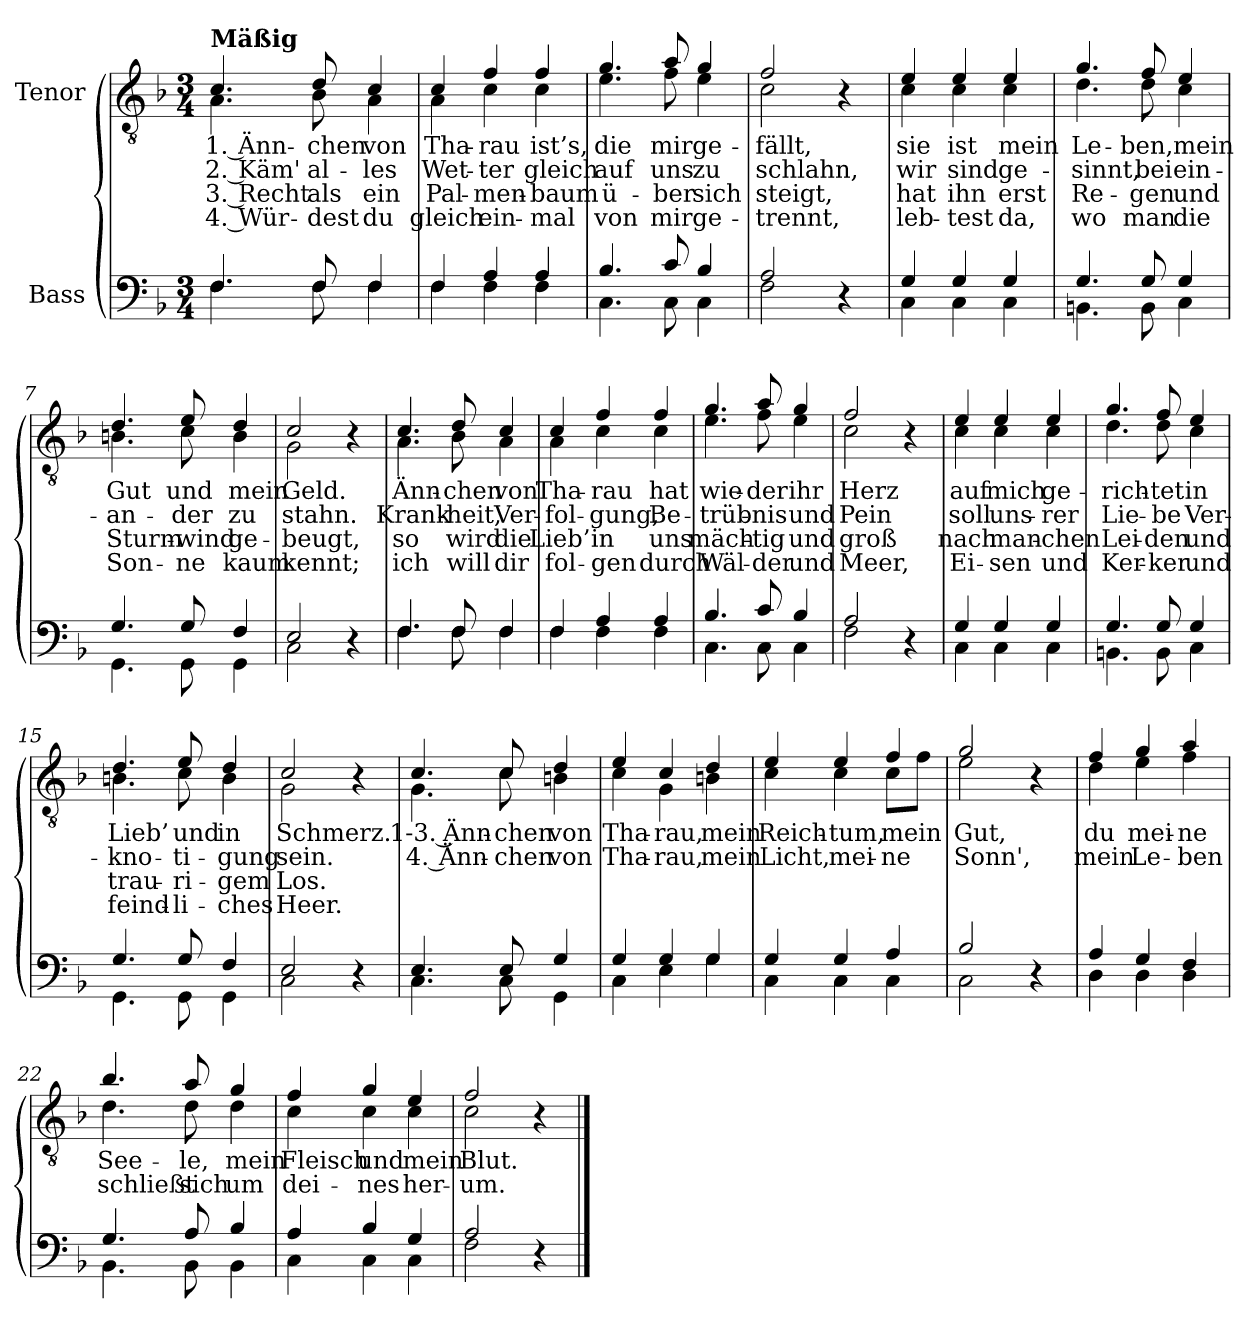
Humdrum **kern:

**kern	**kern	**text	**text	**text	**text
*part2	*part1	*part1	*part1	*part1	*part1
*staff2	*staff1	*staff1	*staff1	*staff1	*staff1
*I"Bass	*I"Tenor	*	*	*	*
*clefF4	*clefGv2	*	*	*	*
*k[b-]	*k[b-]	*	*	*	*
*M3/4	*M3/4	*	*	*	*
=1	=1	=1	=1	=1	=1
*^	*^	*	*	*	*
!	!	!LO:TX:a:B:t=Mäßig	!	!	!	!	!
4.F/	4.F\	4.c/	4.A\	1. Änn-	2. Käm'	3. Recht	4. Wür-
8F/	8F\	8d/	8B-\	-chen	al-	als	-dest
4F/	4F\	4c/	4A\	von	-les	ein	du
=2	=2	=2	=2	=2	=2	=2	=2
4F/	4F\	4c/	4A\	Tha-	Wet-	Pal-	gleich
4A/	4F\	4f/	4c\	-rau	-ter	-men-	ein-
4A/	4F\	4f/	4c\	ist’s,	gleich	-baum	-mal
=3	=3	=3	=3	=3	=3	=3	=3
4.B-/	4.C\	4.g/	4.e\	die	auf	ü-	von
8c/	8C\	8a/	8f\	mir	uns	-ber	mir
4B-/	4C\	4g/	4e\	ge-	zu	sich	ge-
=4	=4	=4	=4	=4	=4	=4	=4
2A/	2F\	2f/	2c\	-fällt,	schlahn,	steigt,	-trennt,
4r	4ryy	4r	4ryy	.	.	.	.
=5	=5	=5	=5	=5	=5	=5	=5
4G/	4C\	4e/	4c\	sie	wir	hat	leb-
4G/	4C\	4e/	4c\	ist	sind	ihn	-test
4G/	4C\	4e/	4c\	mein	ge-	erst	da,
!!LO:LB:g=z	!!
=6	=6	=6	=6	=6	=6	=6	=6
4.G/	4.BBn\	4.g/	4.d\	Le-	-sinnt,	Re-	wo
8G/	8BB\	8f/	8d\	-ben,	bei	-gen	man
4G/	4C\	4e/	4c\	mein	ein-	und	die
=7	=7	=7	=7	=7	=7	=7	=7
4.G/	4.GG\	4.d/	4.Bn\	Gut	-an-	Sturm-	Son-
8G/	8GG\	8e/	8c\	und	-der	-wind	-ne
4F/	4GG\	4d/	4B\	mein	zu	ge-	kaum
=8	=8	=8	=8	=8	=8	=8	=8
2E/	2C\	2c/	2G\	Geld.	stahn.	-beugt,	kennt;
4r	4ryy	4r	4ryy	.	.	.	.
=9	=9	=9	=9	=9	=9	=9	=9
4.F/	4.F\	4.c/	4.A\	Änn-	Krank-	so	ich
8F/	8F\	8d/	8B-\	-chen	-heit,	wird	will
4F/	4F\	4c/	4A\	von	Ver-	die	dir
=10	=10	=10	=10	=10	=10	=10	=10
4F/	4F\	4c/	4A\	Tha-	-fol-	Lieb’	fol-
4A/	4F\	4f/	4c\	-rau	-gung,	in	-gen
4A/	4F\	4f/	4c\	hat	Be-	uns	durch
!!LO:LB:g=z	!!
=11	=11	=11	=11	=11	=11	=11	=11
4.B-/	4.C\	4.g/	4.e\	wie-	-trüb-	mäch-	Wäl-
8c/	8C\	8a/	8f\	-der	-nis	-tig	-der
4B-/	4C\	4g/	4e\	ihr	und	und	und
=12	=12	=12	=12	=12	=12	=12	=12
2A/	2F\	2f/	2c\	Herz	Pein	groß	Meer,
4r	4ryy	4r	4ryy	.	.	.	.
=13	=13	=13	=13	=13	=13	=13	=13
4G/	4C\	4e/	4c\	auf	soll	nach	Ei-
4G/	4C\	4e/	4c\	mich	uns-	man-	-sen
4G/	4C\	4e/	4c\	ge-	-rer	-chen	und
=14	=14	=14	=14	=14	=14	=14	=14
4.G/	4.BBn\	4.g/	4.d\	-rich-	Lie-	Lei-	Ker-
8G/	8BB\	8f/	8d\	-tet	-be	-den	-ker
4G/	4C\	4e/	4c\	in	Ver-	und	und
=15	=15	=15	=15	=15	=15	=15	=15
4.G/	4.GG\	4.d/	4.Bn\	Lieb’	-kno-	trau-	feind-
8G/	8GG\	8e/	8c\	und	-ti-	-ri-	-li-
4F/	4GG\	4d/	4B\	in	-gung	-gem	-ches
=16	=16	=16	=16	=16	=16	=16	=16
2E/	2C\	2c/	2G\	Schmerz.	sein.	Los.	Heer.
4r	4ryy	4r	4ryy	.	.	.	.
!!LO:LB:g=z	!!
=17	=17	=17	=17	=17	=17	=17	=17
4.E/	4.C\	4.c/	4.G\	1-3. Änn-	4. Änn-	.	.
8E/	8C\	8c/	8c\	-chen	-chen	.	.
4G/	4GG\	4d/	4Bn\	von	von	.	.
=18	=18	=18	=18	=18	=18	=18	=18
4G/	4C\	4e/	4c\	Tha-	Tha-	.	.
4G/	4E\	4c/	4G\	-rau,	-rau,	.	.
4G/	4G\	4d/	4Bn\	mein	mein	.	.
=19	=19	=19	=19	=19	=19	=19	=19
4G/	4C\	4e/	4c\	Reich-	Licht,	.	.
4G/	4C\	4e/	4c\	-tum,	mei-	.	.
4A/	4C\	4f/	8c\L	mein	-ne	.	.
.	.	.	8f\J	.	.	.	.
=20	=20	=20	=20	=20	=20	=20	=20
2B-/	2C\	2g/	2e\	Gut,	Sonn',	.	.
4r	4ryy	4r	4ryy	.	.	.	.
!!LO:LB:g=z	!!
=21	=21	=21	=21	=21	=21	=21	=21
4A/	4D\	4f/	4d\	du	mein	.	.
4G/	4D\	4g/	4e\	mei-	Le-	.	.
4F/	4D\	4a/	4f\	-ne	-ben	.	.
=22	=22	=22	=22	=22	=22	=22	=22
4.G/	4.BB-\	4.b-/	4.d\	See-	schließt	.	.
8A/	8BB-\	8a/	8d\	-le,	sich	.	.
4B-/	4BB-\	4g/	4d\	mein	um	.	.
=23	=23	=23	=23	=23	=23	=23	=23
4A/	4C\	4f/	4c\	Fleisch	dei-	.	.
4B-/	4C\	4g/	4c\	und	-nes	.	.
4G/	4C\	4e/	4c\	mein	her-	.	.
=24	=24	=24	=24	=24	=24	=24	=24
2A/	2F\	2f/	2c\	Blut.	-um.	.	.
4r	4ryy	4r	4ryy	.	.	.	.
*v	*v	*	*	*	*	*	*
*	*v	*v	*	*	*	*
==	==	==	==	==	==
*-	*-	*-	*-	*-	*-
